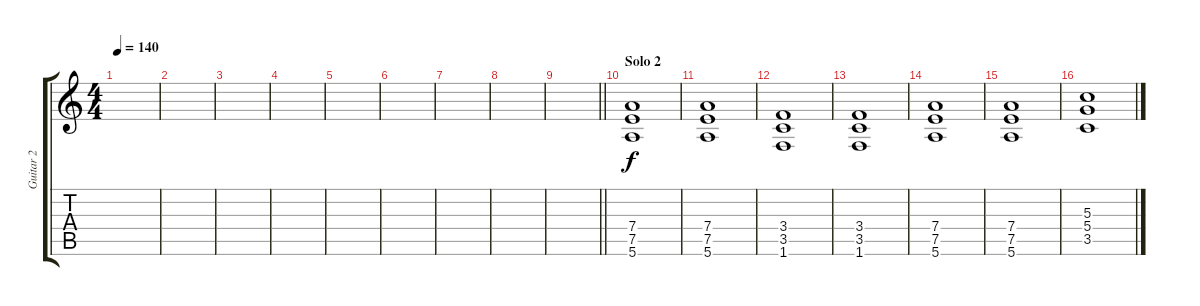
\track ("Guitar 2" "Guitar 2") {instrument distortionguitar}
\staff {score tabs}
\tuning (E4 B3 G3 D3 A2 E2) {hide}
\ts (4 4)
\tempo 140
\clef g2
\ks c
|
|
|
|
|
|
|
|
\barLineRight lightlight
|
\section ("" "Solo 2")
(7.4 7.5 5.6).1 |
(7.4 7.5 5.6).1 |
(3.4 3.5 1.6).1 |
(3.4 3.5 1.6).1 |
(7.4 7.5 5.6).1 |
(7.4 7.5 5.6).1 |
(5.3 5.4 3.5).1
